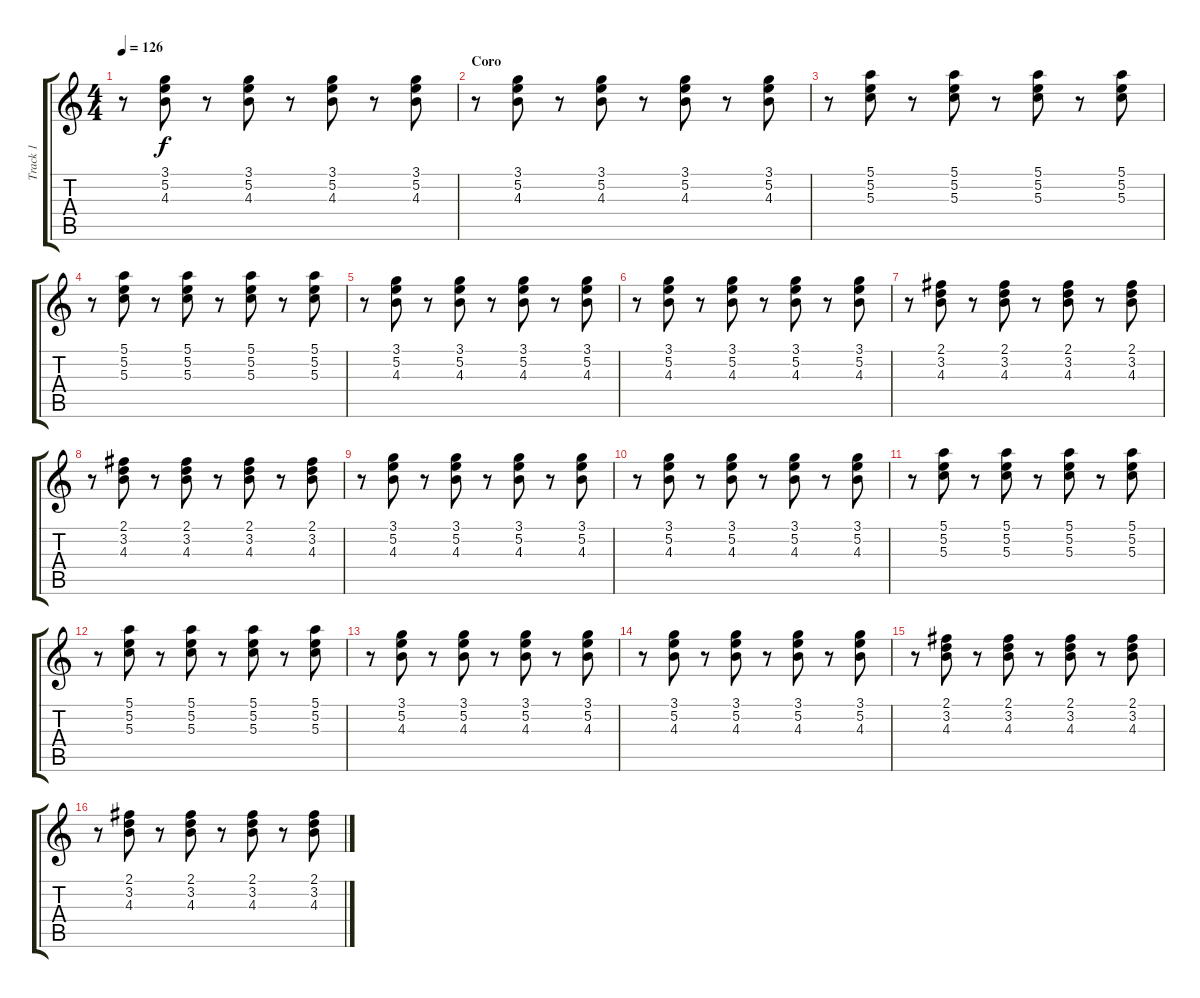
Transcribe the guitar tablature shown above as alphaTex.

\track ("Track 1" "Track 1") {instrument acousticguitarnylon}
\staff {score tabs}
\tuning (E4 B3 G3 D3 A2 E2) {hide}
\ts (4 4)
\tempo 126
\clef g2
\ks c
r.8{dy f} (3.1 5.2 4.3).8 r.8 (3.1 5.2 4.3).8 r.8 (3.1 5.2 4.3).8 r.8 (3.1 5.2 4.3).8 |
\section ("" "Coro")
r.8 (3.1 5.2 4.3).8 r.8 (3.1 5.2 4.3).8 r.8 (3.1 5.2 4.3).8 r.8 (3.1 5.2 4.3).8 |
r.8 (5.1 5.2 5.3).8 r.8 (5.1 5.2 5.3).8 r.8 (5.1 5.2 5.3).8 r.8 (5.1 5.2 5.3).8 |
r.8 (5.1 5.2 5.3).8 r.8 (5.1 5.2 5.3).8 r.8 (5.1 5.2 5.3).8 r.8 (5.1 5.2 5.3).8 |
r.8 (3.1 5.2 4.3).8 r.8 (3.1 5.2 4.3).8 r.8 (3.1 5.2 4.3).8 r.8 (3.1 5.2 4.3).8 |
r.8 (3.1 5.2 4.3).8 r.8 (3.1 5.2 4.3).8 r.8 (3.1 5.2 4.3).8 r.8 (3.1 5.2 4.3).8 |
r.8 (2.1 3.2 4.3).8 r.8 (2.1 3.2 4.3).8 r.8 (2.1 3.2 4.3).8 r.8 (2.1 3.2 4.3).8 |
r.8 (2.1 3.2 4.3).8 r.8 (2.1 3.2 4.3).8 r.8 (2.1 3.2 4.3).8 r.8 (2.1 3.2 4.3).8 |
r.8 (3.1 5.2 4.3).8 r.8 (3.1 5.2 4.3).8 r.8 (3.1 5.2 4.3).8 r.8 (3.1 5.2 4.3).8 |
r.8 (3.1 5.2 4.3).8 r.8 (3.1 5.2 4.3).8 r.8 (3.1 5.2 4.3).8 r.8 (3.1 5.2 4.3).8 |
r.8 (5.1 5.2 5.3).8 r.8 (5.1 5.2 5.3).8 r.8 (5.1 5.2 5.3).8 r.8 (5.1 5.2 5.3).8 |
r.8 (5.1 5.2 5.3).8 r.8 (5.1 5.2 5.3).8 r.8 (5.1 5.2 5.3).8 r.8 (5.1 5.2 5.3).8 |
r.8 (3.1 5.2 4.3).8 r.8 (3.1 5.2 4.3).8 r.8 (3.1 5.2 4.3).8 r.8 (3.1 5.2 4.3).8 |
r.8 (3.1 5.2 4.3).8 r.8 (3.1 5.2 4.3).8 r.8 (3.1 5.2 4.3).8 r.8 (3.1 5.2 4.3).8 |
r.8 (2.1 3.2 4.3).8 r.8 (2.1 3.2 4.3).8 r.8 (2.1 3.2 4.3).8 r.8 (2.1 3.2 4.3).8 |
r.8 (2.1 3.2 4.3).8 r.8 (2.1 3.2 4.3).8 r.8 (2.1 3.2 4.3).8 r.8 (2.1 3.2 4.3).8
